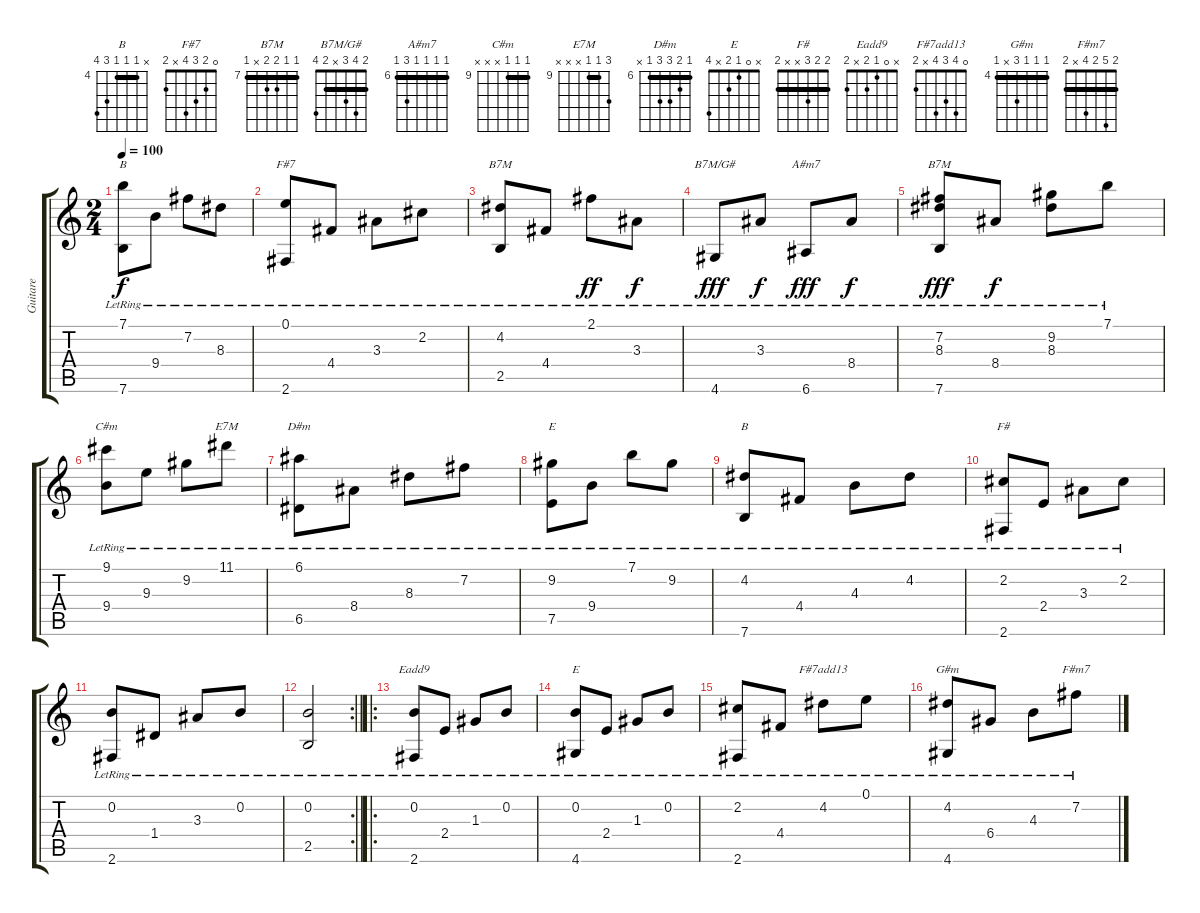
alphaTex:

\track ("Guitare" "Guitare") {instrument acousticguitarnylon}
\staff {score tabs}
\tuning (E4 B3 G3 D3 A2 E2) {hide}
\chord ("B" 7 7 8 9 9 7) {firstfret 7 barre 7}
\chord ("F#7" 0 2 3 4 x 2)
\chord ("B7M" 2 4 3 4 2 x) {barre 2}
\chord ("B7M/G#" 2 4 3 x 2 4) {barre 2}
\chord ("A#m7" 6 6 6 6 8 6) {firstfret 6 barre 6}
\chord ("B7M" 7 7 8 8 x 7) {firstfret 7 barre 7}
\chord ("C#m" 9 9 9 x x x) {firstfret 9 barre 9}
\chord ("E7M" 11 9 9 x x x) {firstfret 9 barre 9}
\chord ("D#m" 6 7 8 8 6 x) {firstfret 6 barre 6}
\chord ("E" 7 9 x 9 7 x) {firstfret 7 barre 7}
\chord ("B" x 4 4 4 6 7) {firstfret 4 barre 4}
\chord ("F#" 2 2 3 x x 2) {barre 2}
\chord ("Eadd9" x 0 1 2 x 2)
\chord ("E" x 0 1 2 x 4)
\chord ("F#7add13" 0 4 3 4 x 2)
\chord ("G#m" 4 4 4 6 x 4) {firstfret 4 barre 4}
\chord ("F#m7" 2 5 2 4 x 2) {barre 2}
\ts (2 4)
\tempo 100
\clef g2
\ks c
(7.1{lr} 7.6{lr}).8{ch "B" dy f} 9.4{lr}.8 7.2{lr}.8 8.3{lr}.8 |
(0.1{lr} 2.6{lr}).8{ch "F#7"} 4.4{lr}.8 3.3{lr}.8 2.2{lr}.8 |
(4.2{lr} 2.5{lr}).8{ch "B7M"} 4.4{lr}.8 2.1{lr}.8{dy ff} 3.3{lr}.8{dy f} |
4.6{lr}.8{ch "B7M/G#" dy fff} 3.3{lr}.8{dy f} 6.6{lr}.8{ch "A#m7" dy fff} 8.4{lr}.8{dy f} |
(7.2{lr} 8.3{lr} 7.6{lr}).8{ch "B7M" dy fff} 8.4{lr}.8{dy f} (9.2{lr} 8.3{lr}).8 7.1{lr}.8 |
(9.1{lr} 9.4{lr}).8{ch "C#m"} 9.3{lr}.8 9.2{lr}.8 11.1{lr}.8{ch "E7M"} |
(6.1{lr} 6.5{lr}).8{ch "D#m"} 8.4{lr}.8 8.3{lr}.8 7.2{lr}.8 |
(9.2{lr} 7.5{lr}).8{ch "E"} 9.4{lr}.8 7.1{lr}.8 9.2{lr}.8 |
(4.2{lr} 7.6{lr}).8{ch "B"} 4.4{lr}.8 4.3{lr}.8 4.2{lr}.8 |
(2.2{lr} 2.6{lr}).8{ch "F#"} 2.4{lr}.8 3.3{lr}.8 2.2{lr}.8 |
(0.2{lr} 2.6{lr}).8 1.4{lr}.8 3.3{lr}.8 0.2{lr}.8 |
\rc 2
\barLineRight lightlight
(0.2{lr} 2.5{lr}).2 |
\ro
(0.2{lr} 2.6{lr}).8{ch "Eadd9"} 2.4{lr}.8 1.3{lr}.8 0.2{lr}.8 |
(0.2{lr} 4.6{lr}).8{ch "E"} 2.4{lr}.8 1.3{lr}.8 0.2{lr}.8 |
(2.2{lr} 2.6{lr}).8 4.4{lr}.8 4.2{lr}.8{ch "F#7add13"} 0.1{lr}.8 |
(4.2{lr} 4.6{lr}).8{ch "G#m"} 6.4{lr}.8 4.3{lr}.8 7.2{lr}.8{ch "F#m7"}
